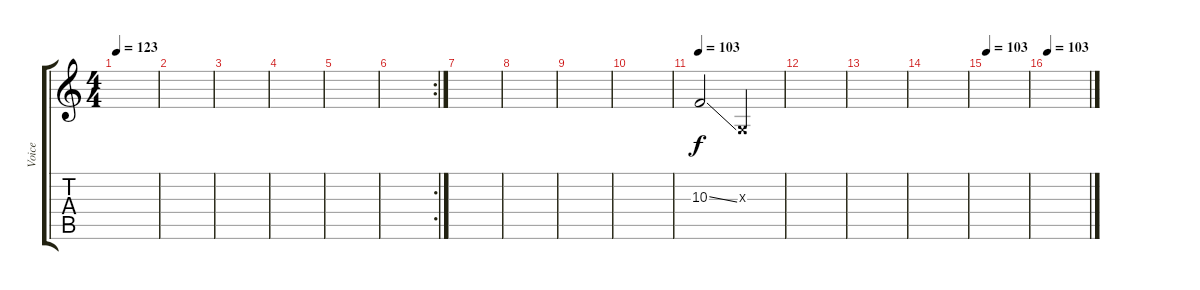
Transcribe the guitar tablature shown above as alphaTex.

\track ("Voice" "Voice") {instrument tenorsax}
\staff {score tabs}
\tuning (E4 B3 G3 D3 A2 E2) {hide}
\ts (4 4)
\tempo 123
\clef g2
\ks c
|
|
|
|
|
\rc 2
|
|
|
|
|
\tempo 103
10.3{ss}.2 0.3{x}.2 |
|
|
|
\tempo 103
|
\tempo 103
